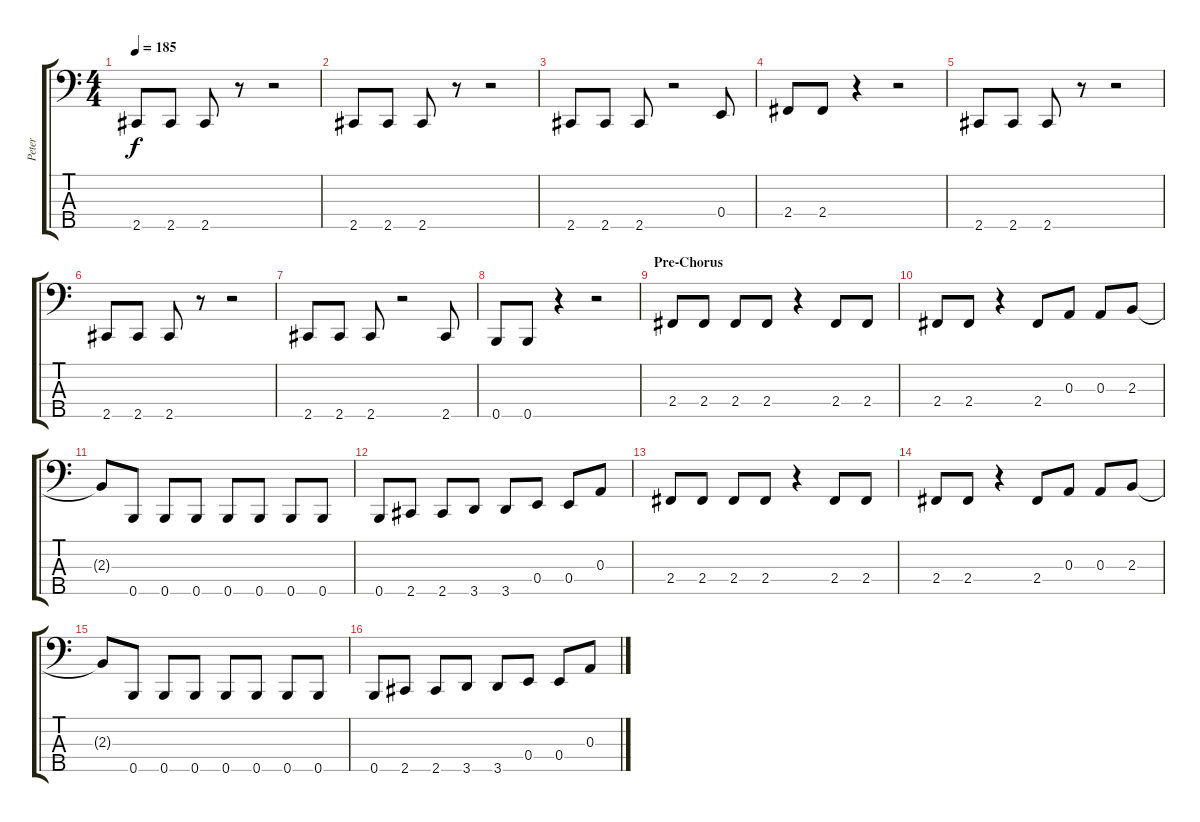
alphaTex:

\track ("Peter" "Peter") {instrument electricbassfinger}
\staff {score tabs}
\tuning (G2 D2 A1 E1 B0) {hide}
\ts (4 4)
\tempo 185
\clef f4
\ks c
2.5.8{dy f} 2.5.8 2.5.8 r.8 r.2 |
2.5.8 2.5.8 2.5.8 r.8 r.2 |
2.5.8 2.5.8 2.5.8 r.2 0.4.8 |
2.4.8 2.4.8 r.4 r.2 |
2.5.8 2.5.8 2.5.8 r.8 r.2 |
2.5.8 2.5.8 2.5.8 r.8 r.2 |
2.5.8 2.5.8 2.5.8 r.2 2.5.8 |
0.5.8 0.5.8 r.4 r.2 |
\section ("" "Pre-Chorus")
2.4.8 2.4.8 2.4.8 2.4.8 r.4 2.4.8 2.4.8 |
2.4.8 2.4.8 r.4 2.4.8 0.3.8 0.3.8 2.3.8 |
2.3{t}.8 0.5.8 0.5.8 0.5.8 0.5.8 0.5.8 0.5.8 0.5.8 |
0.5.8 2.5.8 2.5.8 3.5.8 3.5.8 0.4.8 0.4.8 0.3.8 |
2.4.8 2.4.8 2.4.8 2.4.8 r.4 2.4.8 2.4.8 |
2.4.8 2.4.8 r.4 2.4.8 0.3.8 0.3.8 2.3.8 |
2.3{t}.8 0.5.8 0.5.8 0.5.8 0.5.8 0.5.8 0.5.8 0.5.8 |
0.5.8 2.5.8 2.5.8 3.5.8 3.5.8 0.4.8 0.4.8 0.3.8
